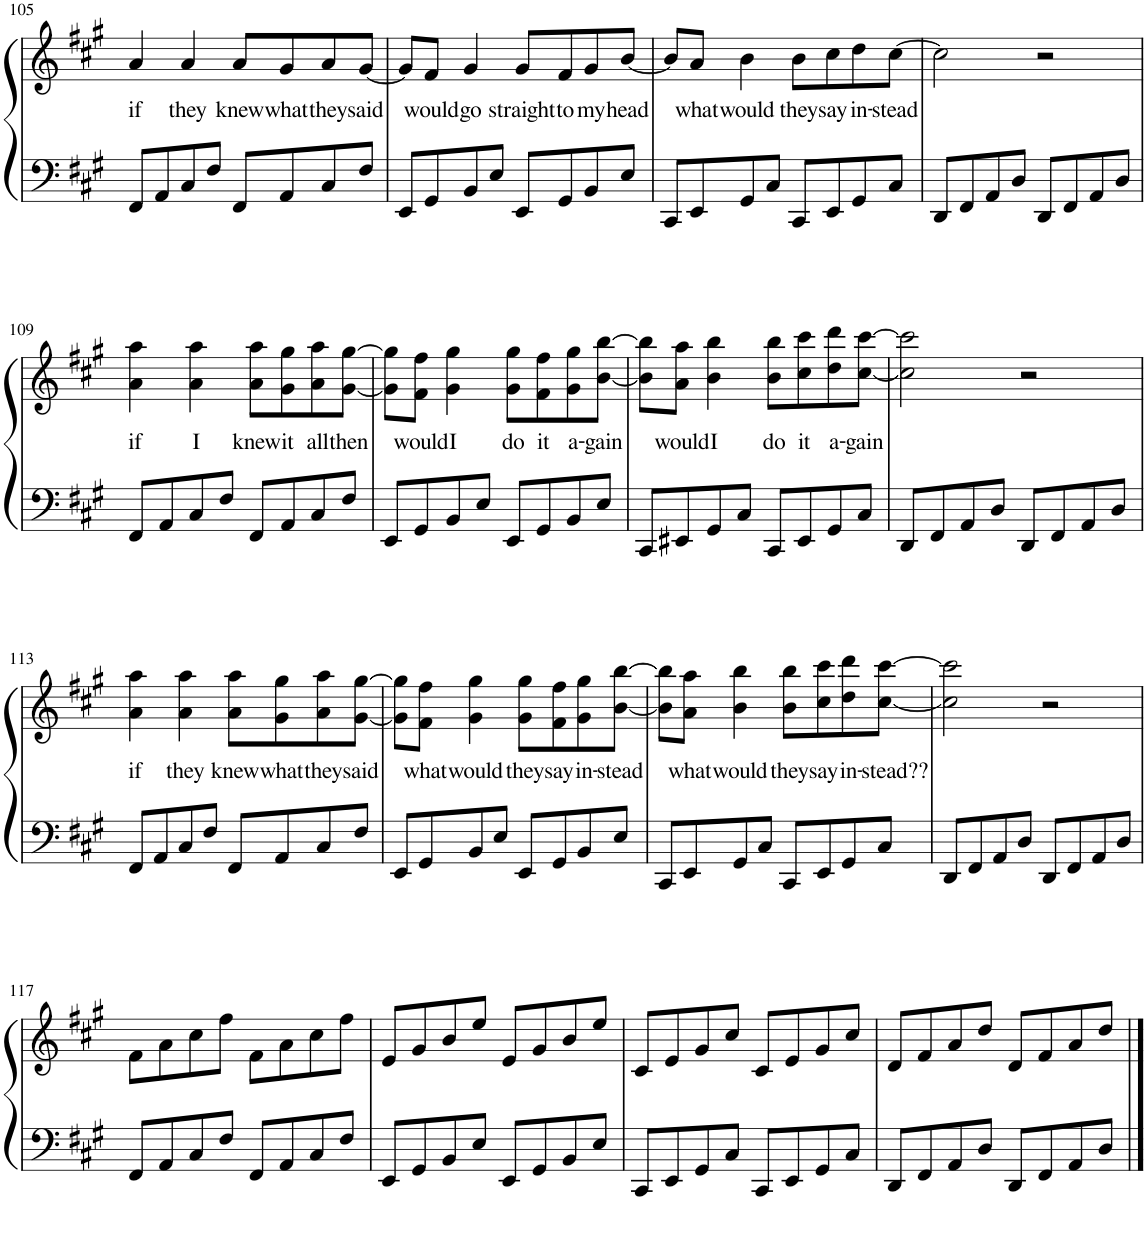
**kern	**kern	**text
*part1	*part1	*part1
*staff2	*staff1	*staff1
*I"Piano	*	*
*I'Pno.	*	*
!!LO:PB:g=z
*clefF4	*clefG2	*
*k[f#c#g#]	*k[f#c#g#]	*
*M4/4	*M4/4	*
=105	=105	=105
!	!	!LO:LY:b
8FF#/L	4a/	if
8AA/	.	.
!	!	!LO:LY:b
8C#/	4a/	they
8F#/J	.	.
!	!	!LO:LY:b
8FF#/L	8a/L	knew
!	!	!LO:LY:b
8AA/	8g#/	what
!	!	!LO:LY:b
8C#/	8a/	they
!	!	!LO:LY:b
8F#/J	[8g#/J	said
=106	=106	=106
8EE/L	8g#/L]	.
!	!	!LO:LY:b
8GG#/	8f#/J	would
!	!	!LO:LY:b
8BB/	4g#/	go
8E/J	.	.
!	!	!LO:LY:b
8EE/L	8g#/L	straight
!	!	!LO:LY:b
8GG#/	8f#/	to
!	!	!LO:LY:b
8BB/	8g#/	my
!	!	!LO:LY:b
8E/J	[8b/J	head
=107	=107	=107
8CC#/L	8b/L]	.
!	!	!LO:LY:b
8EE/	8a/J	what
!	!	!LO:LY:b
8GG#/	4b\	would
8C#/J	.	.
!	!	!LO:LY:b
8CC#/L	8b\L	they
!	!	!LO:LY:b
8EE/	8cc#\	say
!	!	!LO:LY:b
8GG#/	8dd\	in-
!	!	!LO:LY:b
8C#/J	[8cc#\J	-stead
=108	=108	=108
8DD/L	2cc#\]	.
8FF#/	.	.
8AA/	.	.
8D/J	.	.
8DD/L	2r	.
8FF#/	.	.
8AA/	.	.
8D/J	.	.
!!LO:LB:g=z
=109	=109	=109
!	!	!LO:LY:b
8FF#/L	4a\ 4aa\	if
8AA/	.	.
!	!	!LO:LY:b
8C#/	4a\ 4aa\	I
8F#/J	.	.
!	!	!LO:LY:b
8FF#/L	8a\ 8aa\L	knew
!	!	!LO:LY:b
8AA/	8g#\ 8gg#\	it
!	!	!LO:LY:b
8C#/	8a\ 8aa\	all
!	!	!LO:LY:b
8F#/J	[8g#\ [8gg#\J	then
=110	=110	=110
8EE/L	8g#\] 8gg#\]L	.
!	!	!LO:LY:b
8GG#/	8f#\ 8ff#\J	would
!	!	!LO:LY:b
8BB/	4g#\ 4gg#\	I
8E/J	.	.
!	!	!LO:LY:b
8EE/L	8g#\ 8gg#\L	do
!	!	!LO:LY:b
8GG#/	8f#\ 8ff#\	it
!	!	!LO:LY:b
8BB/	8g#\ 8gg#\	a-
!	!	!LO:LY:b
8E/J	[8b\ [8bb\J	-gain
=111	=111	=111
8CC#/L	8b\] 8bb\]L	.
!	!	!LO:LY:b
8EE#X/	8a\ 8aa\J	would
!	!	!LO:LY:b
8GG#/	4b\ 4bb\	I
8C#/J	.	.
!	!	!LO:LY:b
8CC#/L	8b\ 8bb\L	do
!	!	!LO:LY:b
8EE#/	8cc#\ 8ccc#\	it
!	!	!LO:LY:b
8GG#/	8dd\ 8ddd\	a-
!	!	!LO:LY:b
8C#/J	[8cc#\ [8ccc#\J	-gain
=112	=112	=112
8DD/L	2cc#\] 2ccc#\]	.
8FF#/	.	.
8AA/	.	.
8D/J	.	.
8DD/L	2r	.
8FF#/	.	.
8AA/	.	.
8D/J	.	.
!!LO:LB:g=z
=113	=113	=113
!	!	!LO:LY:b
8FF#/L	4a\ 4aa\	if
8AA/	.	.
!	!	!LO:LY:b
8C#/	4a\ 4aa\	they
8F#/J	.	.
!	!	!LO:LY:b
8FF#/L	8a\ 8aa\L	knew
!	!	!LO:LY:b
8AA/	8g#\ 8gg#\	what
!	!	!LO:LY:b
8C#/	8a\ 8aa\	they
!	!	!LO:LY:b
8F#/J	[8g#\ [8gg#\J	said
=114	=114	=114
8EE/L	8g#\] 8gg#\]L	.
!	!	!LO:LY:b
8GG#/	8f#\ 8ff#\J	what
!	!	!LO:LY:b
8BB/	4g#\ 4gg#\	would
8E/J	.	.
!	!	!LO:LY:b
8EE/L	8g#\ 8gg#\L	they
!	!	!LO:LY:b
8GG#/	8f#\ 8ff#\	say
!	!	!LO:LY:b
8BB/	8g#\ 8gg#\	in-
!	!	!LO:LY:b
8E/J	[8b\ [8bb\J	-stead
=115	=115	=115
8CC#/L	8b\] 8bb\]L	.
!	!	!LO:LY:b
8EE/	8a\ 8aa\J	what
!	!	!LO:LY:b
8GG#/	4b\ 4bb\	would
8C#/J	.	.
!	!	!LO:LY:b
8CC#/L	8b\ 8bb\L	they
!	!	!LO:LY:b
8EE/	8cc#\ 8ccc#\	say
!	!	!LO:LY:b
8GG#/	8dd\ 8ddd\	in-
!	!	!LO:LY:b
8C#/J	[8cc#\ [8ccc#\J	-stead??
=116	=116	=116
8DD/L	2cc#\] 2ccc#\]	.
8FF#/	.	.
8AA/	.	.
8D/J	.	.
8DD/L	2r	.
8FF#/	.	.
8AA/	.	.
8D/J	.	.
!!LO:LB:g=z
=117	=117	=117
8FF#/L	8f#\L	.
8AA/	8a\	.
8C#/	8cc#\	.
8F#/J	8ff#\J	.
8FF#/L	8f#\L	.
8AA/	8a\	.
8C#/	8cc#\	.
8F#/J	8ff#\J	.
=118	=118	=118
8EE/L	8e/L	.
8GG#/	8g#/	.
8BB/	8b/	.
8E/J	8ee/J	.
8EE/L	8e/L	.
8GG#/	8g#/	.
8BB/	8b/	.
8E/J	8ee/J	.
=119	=119	=119
8CC#/L	8c#/L	.
8EE/	8e/	.
8GG#/	8g#/	.
8C#/J	8cc#/J	.
8CC#/L	8c#/L	.
8EE/	8e/	.
8GG#/	8g#/	.
8C#/J	8cc#/J	.
=120	=120	=120
8DD/L	8d/L	.
8FF#/	8f#/	.
8AA/	8a/	.
8D/J	8dd/J	.
8DD/L	8d/L	.
8FF#/	8f#/	.
8AA/	8a/	.
8D/J	8dd/J	.
==	==	==
*-	*-	*-
